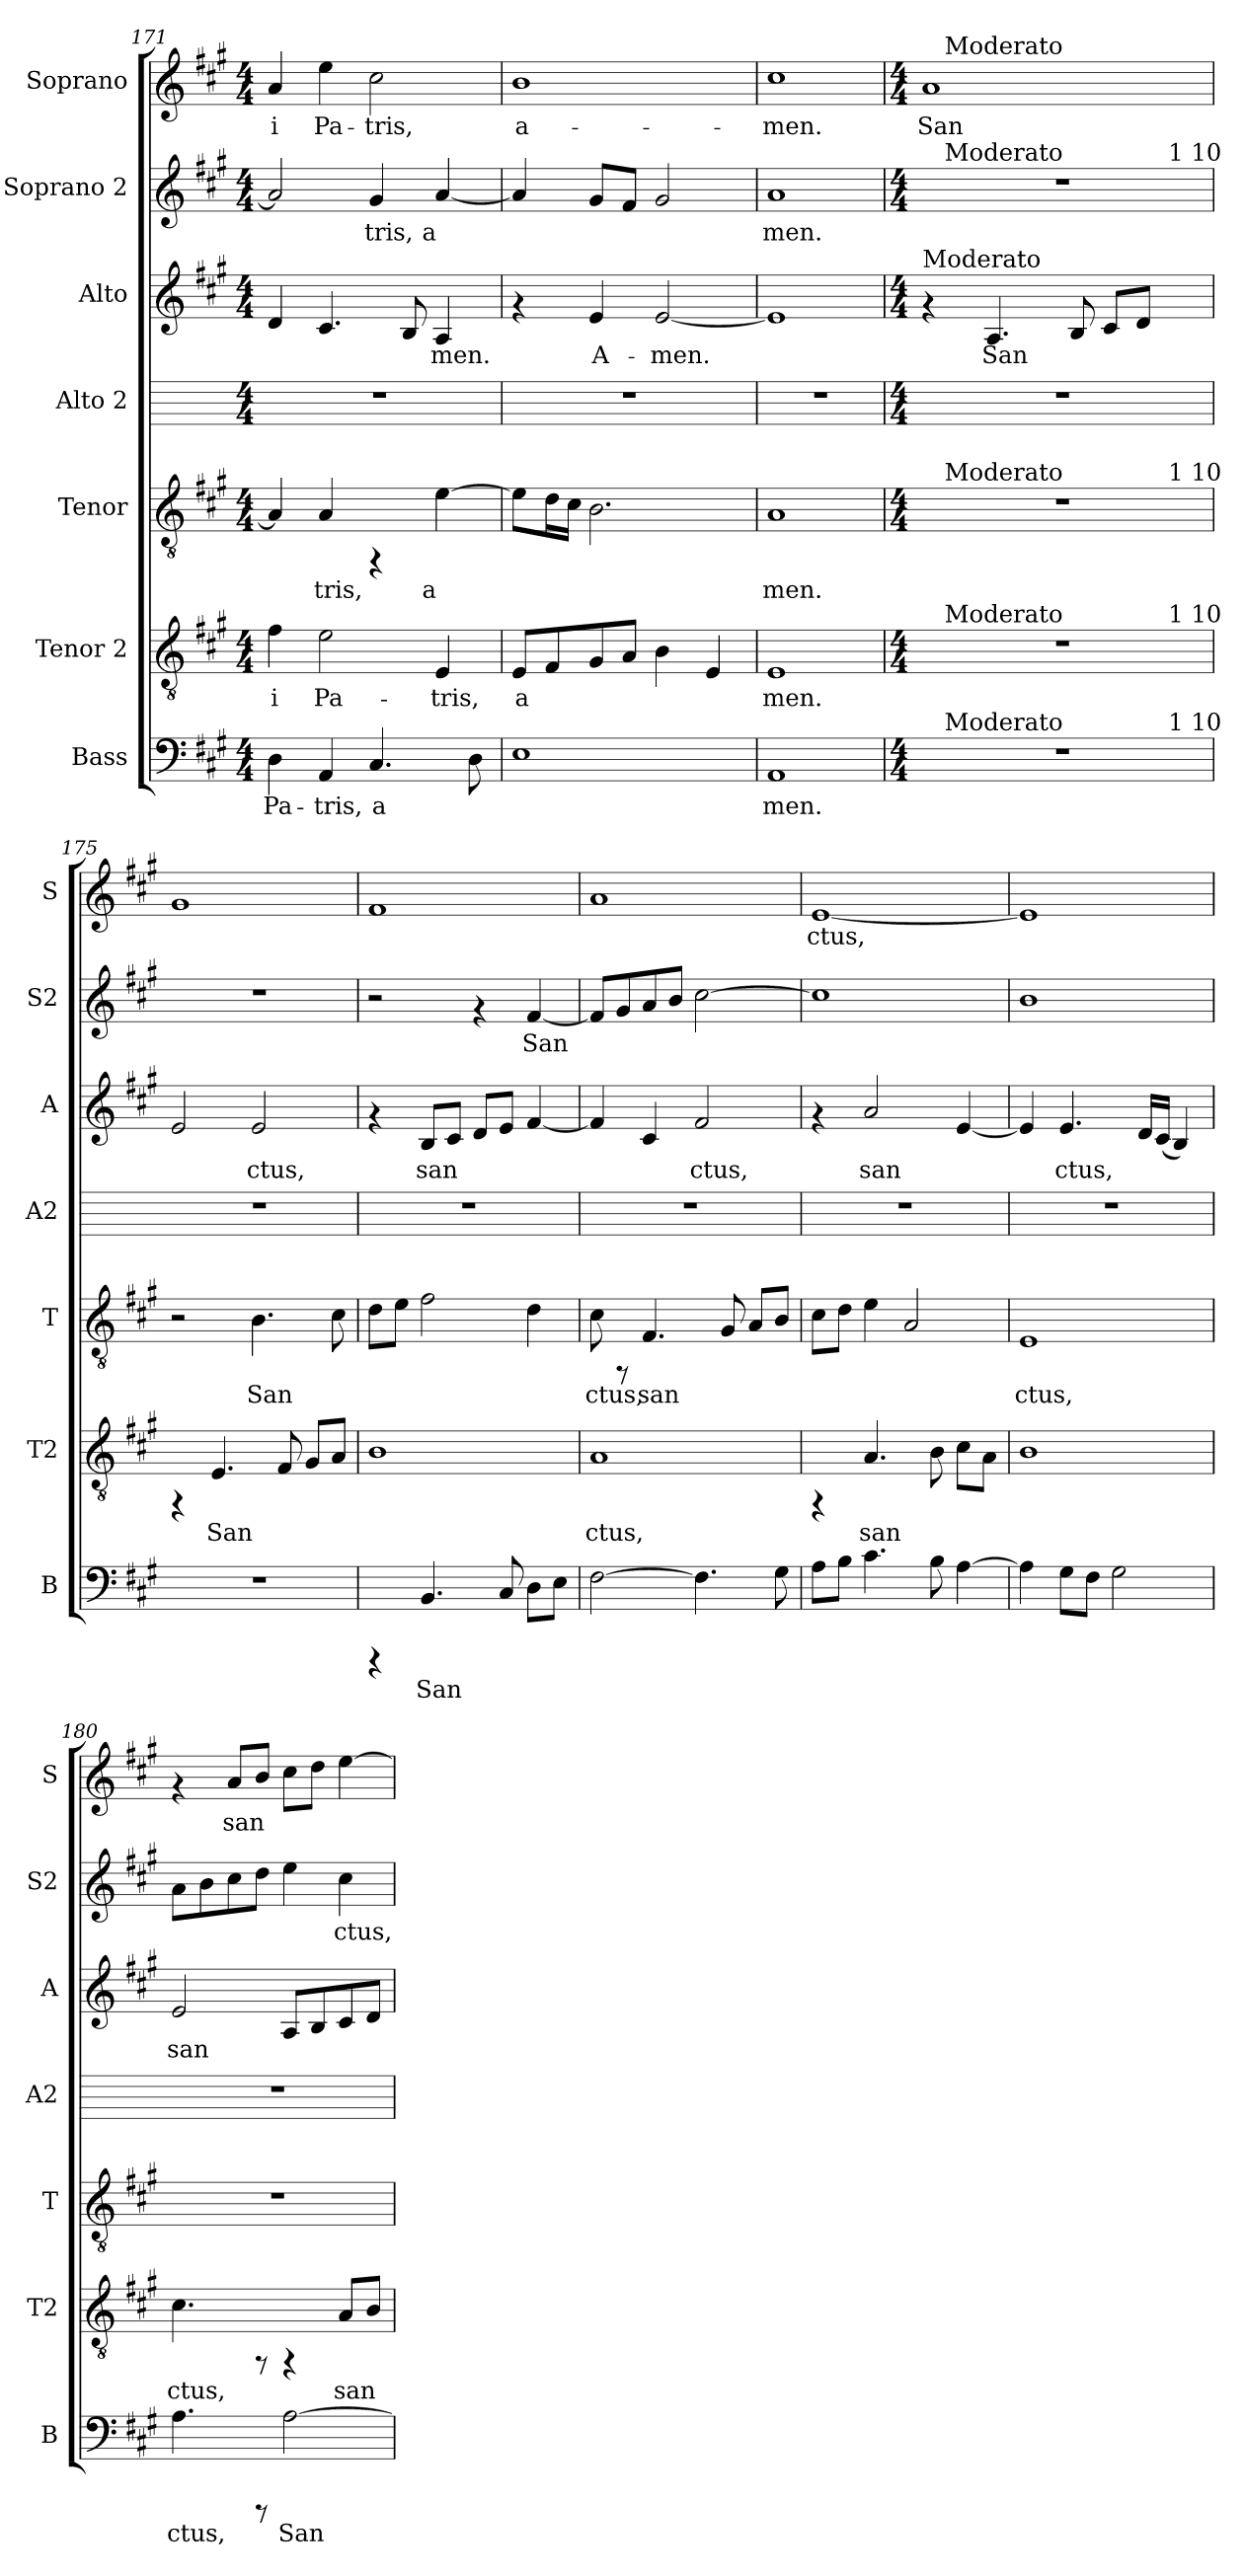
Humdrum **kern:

**kern	**text	**kern	**text	**kern	**text	**kern	**kern	**text	**kern	**text	**kern	**text
*part7	*part7	*part6	*part6	*part5	*part5	*part4	*part3	*part3	*part2	*part2	*part1	*part1
*staff7	*staff7	*staff6	*staff6	*staff5	*staff5	*staff4	*staff3	*staff3	*staff2	*staff2	*staff1	*staff1
*I"Bass	*	*I"Tenor 2	*	*I"Tenor	*	*I"Alto 2	*I"Alto	*	*I"Soprano 2	*	*I"Soprano	*
*I'B	*	*I'T2	*	*I'T	*	*I'A2	*I'A	*	*I'S2	*	*I'S	*
*clefF4	*	*clefGv2	*	*clefGv2	*	*	*clefG2	*	*clefG2	*	*clefG2	*
*k[f#c#g#]	*	*k[f#c#g#]	*	*k[f#c#g#]	*	*k[]	*k[f#c#g#]	*	*k[f#c#g#]	*	*k[f#c#g#]	*
*A:	*	*A:	*	*A:	*	*C:	*A:	*	*A:	*	*A:	*
*M4/4	*	*M4/4	*	*M4/4	*	*M4/4	*M4/4	*	*M4/4	*	*M4/4	*
=171	=171	=171	=171	=171	=171	=171	=171	=171	=171	=171	=171	=171
!	!LO:LY:b:cj	!	!LO:LY:b:cj	!	!LO:LY:b:cj	!	!	!LO:LY:b:cj	!	!LO:LY:b:cj	!	!LO:LY:b:cj
4D\	Pa-	4f#\	-i	4A/]	--	1r	4d/	--	2a/]	--	4a/	-i
!	!LO:LY:b:cj	!	!LO:LY:b:cj	!	!LO:LY:b:cj	!	!	!LO:LY:b:cj	!	!	!	!LO:LY:b:cj
4AA/	-tris,	2e\	Pa-	4A/	-tris,	.	4.c#/	--	.	.	4ee\	Pa-
!	!LO:LY:b:cj	!	!	!	!	!	!	!	!	!LO:LY:b:cj	!	!LO:LY:b:cj
4.C#/	a-	.	.	4rFF	.	.	.	.	4g#/	-tris,	2cc#\	-tris,
!	!	!	!	!	!	!	!	!LO:LY:b:cj	!	!	!	!
.	.	.	.	.	.	.	8B/	--	.	.	.	.
!	!	!	!LO:LY:b:cj	!	!LO:LY:b:cj	!	!	!LO:LY:b:cj	!	!LO:LY:b:cj	!	!
.	.	4E/	-tris,	[>4e\	a-	.	4A/	-men.	[<4a/	a-	.	.
!	!LO:LY:b:cj	!	!	!	!	!	!	!	!	!	!	!
8D\	--	.	.	.	.	.	.	.	.	.	.	.
=172	=172	=172	=172	=172	=172	=172	=172	=172	=172	=172	=172	=172
!	!LO:LY:b:cj	!	!LO:LY:b:cj	!	!LO:LY:b:cj	!	!	!	!	!LO:LY:b:cj	!	!LO:LY:b:cj
1E	--	8E/L	a-	8e\L]	--	1r	4rf	.	4a/]	--	1b	a-
!	!	!	!LO:LY:b:cj	!	!LO:LY:b:cj	!	!	!	!	!	!	!
.	.	8F#/	--	16d\	--	.	.	.	.	.	.	.
!	!	!	!	!	!LO:LY:b:cj	!	!	!	!	!	!	!
.	.	.	.	16c#\J	--	.	.	.	.	.	.	.
!	!	!	!LO:LY:b:cj	!	!LO:LY:b:cj	!	!	!LO:LY:b:cj	!	!LO:LY:b:cj	!	!
.	.	8G#/	--	2.B\	--	.	4e/	A-	8g#/L	--	.	.
!	!	!	!LO:LY:b:cj	!	!	!	!	!	!	!LO:LY:b:cj	!	!
.	.	8A/J	--	.	.	.	.	.	8f#/J	--	.	.
!	!	!	!LO:LY:b:cj	!	!	!	!	!LO:LY:b:cj	!	!LO:LY:b:cj	!	!
.	.	4B\	--	.	.	.	[<2e/	-men.	2g#/	--	.	.
!	!	!	!LO:LY:b:cj	!	!	!	!	!	!	!	!	!
.	.	4E/	--	.	.	.	.	.	.	.	.	.
=173	=173	=173	=173	=173	=173	=173	=173	=173	=173	=173	=173	=173
!	!LO:LY:b:cj	!	!LO:LY:b:cj	!	!LO:LY:b:cj	!	!	!LO:LY:b:cj	!	!LO:LY:b:cj	!	!LO:LY:b:cj
1AA	-men.	1E	-men.	1A	-men.	1r	1e]	.	1a	-men.	1cc#	-men.
!!LO:PB:g=z
=174!	=174!	=174!	=174!	=174!	=174!	=174!	=174!	=174!	=174!	=174!	=174!	=174!
*M4/4	*	*M4/4	*	*M4/4	*	*M4/4	*M4/4	*	*M4/4	*	*M4/4	*
!	!	!	!	!	!	!	!LO:TX:a:t=Moderato	!	!	!	!	!
!	!	!	!	!	!	!	!	!	!	!	!	!LO:LY:b:cj
*^	*	*^	*	*^	*	*	*	*	*^	*	*^	*
*	*^	*	*	*^	*	*	*^	*	*	*	*	*	*^	*	*	*	*
1r	16ryy	2ryy	.	1r	16ryy	2ryy	.	1r	16ryy	2ryy	.	1r	4rf	.	1r	16ryy	2ryy	.	1a	16ryy	San-
!	!	!	!	!	!	!	!	!	!	!	!	!	!	!	!	!	!	!	!	!LO:TX:a:t=Moderato	!
!	!	!	!	!	!	!	!	!	!	!	!	!	!	!	!	!LO:TX:a:t=Moderato	!	!	!	!	!
!	!	!	!	!	!	!	!	!	!LO:TX:a:t=Moderato	!	!	!	!	!	!	!	!	!	!	!	!
!	!	!	!	!	!LO:TX:a:t=Moderato	!	!	!	!	!	!	!	!	!	!	!	!	!	!	!	!
!	!LO:TX:a:t=Moderato	!	!	!	!	!	!	!	!	!	!	!	!	!	!	!	!	!	!	!	!
.	2...ryy	.	.	.	2...ryy	.	.	.	2...ryy	.	.	.	.	.	.	2...ryy	.	.	.	2...ryy	.
!	!	!	!	!	!	!	!	!	!	!	!	!	!	!LO:LY:b:cj	!	!	!	!	!	!	!
.	.	.	.	.	.	.	.	.	.	.	.	.	4.A/	San-	.	.	.	.	.	.	.
.	.	4ryy	.	.	.	4ryy	.	.	.	4ryy	.	.	.	.	.	.	4ryy	.	.	.	.
!	!	!	!	!	!	!	!	!	!	!	!	!	!	!LO:LY:b:cj	!	!	!	!	!	!	!
.	.	.	.	.	.	.	.	.	.	.	.	.	8B/	--	.	.	.	.	.	.	.
!	!	!	!	!	!	!	!	!	!	!	!	!	!	!LO:LY:b:cj	!	!	!	!	!	!	!
.	.	8ryy	.	.	.	8ryy	.	.	.	8ryy	.	.	8c#/L	--	.	.	8ryy	.	.	.	.
!	!	!	!	!	!	!	!	!	!	!	!	!	!	!LO:LY:b:cj	!	!	!	!	!	!	!
.	.	16ryy	.	.	.	16ryy	.	.	.	16ryy	.	.	8d>/J	--	.	.	16ryy	.	.	.	.
.	.	64ryy	.	.	.	64ryy	.	.	.	64ryy	.	.	.	.	.	.	64ryy	.	.	.	.
!	!	!	!	!	!	!	!	!	!	!	!	!	!	!	!	!	!LO:TX:a:t=1 10	!	!	!	!
!	!	!	!	!	!	!	!	!	!	!LO:TX:a:t=1 10	!	!	!	!	!	!	!	!	!	!	!
!	!	!	!	!	!	!LO:TX:a:t=1 10	!	!	!	!	!	!	!	!	!	!	!	!	!	!	!
!	!	!LO:TX:a:t=1 10	!	!	!	!	!	!	!	!	!	!	!	!	!	!	!	!	!	!	!
.	.	32.ryy	.	.	.	32.ryy	.	.	.	32.ryy	.	.	.	.	.	.	32.ryy	.	.	.	.
=175	=175	=175	=175	=175	=175	=175	=175	=175	=175	=175	=175	=175	=175	=175	=175	=175	=175	=175	=175	=175	=175
!	!	!	!	!	!	!	!	!	!	!	!	!	!	!LO:LY:b:cj	!	!	!	!	!	!	!LO:LY:b:cj
*v	*v	*v	*	*	*	*	*	*v	*v	*v	*	*	*	*	*v	*v	*v	*	*v	*v	*
*	*	*v	*v	*v	*	*	*	*	*	*	*	*	*	*
1r	.	4rFF	.	2r	.	1r	2e/	--	1r	.	1g#	--
!	!	!	!LO:LY:b:cj	!	!	!	!	!	!	!	!	!
.	.	4.E/	San-	.	.	.	.	.	.	.	.	.
!	!	!	!	!	!LO:LY:b:cj	!	!	!LO:LY:b:cj	!	!	!	!
.	.	.	.	4.B\	San-	.	2e/	-ctus,	.	.	.	.
!	!	!	!LO:LY:b:cj	!	!	!	!	!	!	!	!	!
.	.	8F#/	--	.	.	.	.	.	.	.	.	.
!	!	!	!LO:LY:b:cj	!	!	!	!	!	!	!	!	!
.	.	8G#/L	--	.	.	.	.	.	.	.	.	.
!	!	!	!LO:LY:b:cj	!	!LO:LY:b:cj	!	!	!	!	!	!	!
.	.	8A/J	--	8c#\	--	.	.	.	.	.	.	.
=176	=176	=176	=176	=176	=176	=176	=176	=176	=176	=176	=176	=176
!	!	!	!LO:LY:b:cj	!	!LO:LY:b:cj	!	!	!	!	!	!	!LO:LY:b:cj
4rCCC	.	1B	--	8d\L	--	1r	4rf	.	2r	.	1f#	--
!	!	!	!	!	!LO:LY:b:cj	!	!	!	!	!	!	!
.	.	.	.	8e\J	--	.	.	.	.	.	.	.
!	!LO:LY:b:cj	!	!	!	!LO:LY:b:cj	!	!	!LO:LY:b:cj	!	!	!	!
4.BB/	San-	.	.	2f#\	--	.	8B/L	san-	.	.	.	.
!	!	!	!	!	!	!	!	!LO:LY:b:cj	!	!	!	!
.	.	.	.	.	.	.	8c#/J	--	.	.	.	.
!	!	!	!	!	!	!	!	!LO:LY:b:cj	!	!	!	!
.	.	.	.	.	.	.	8d/L	--	4rf	.	.	.
!	!LO:LY:b:cj	!	!	!	!	!	!	!LO:LY:b:cj	!	!	!	!
8C#/	--	.	.	.	.	.	8e/J	--	.	.	.	.
!	!LO:LY:b:cj	!	!	!	!LO:LY:b:cj	!	!	!LO:LY:b:cj	!	!LO:LY:b:cj	!	!
8D\L	--	.	.	4d\	--	.	[<4f#/	--	[<4f#/	San-	.	.
!	!LO:LY:b:cj	!	!	!	!	!	!	!	!	!	!	!
8E\J	--	.	.	.	.	.	.	.	.	.	.	.
=177	=177	=177	=177	=177	=177	=177	=177	=177	=177	=177	=177	=177
!	!LO:LY:b:cj	!	!LO:LY:b:cj	!	!LO:LY:b:cj	!	!	!LO:LY:b:cj	!	!LO:LY:b:cj	!	!LO:LY:b:cj
[>2F#\	--	1A	-ctus,	8c#\	-ctus,	1r	4f#/]	--	8f#/L]	--	1a	--
!	!	!	!	!	!	!	!	!	!	!LO:LY:b:cj	!	!
.	.	.	.	8rFF	.	.	.	.	8g#/	--	.	.
!	!	!	!	!	!LO:LY:b:cj	!	!	!LO:LY:b:cj	!	!LO:LY:b:cj	!	!
.	.	.	.	4.F#/	san-	.	4c#/	--	8a/	--	.	.
!	!	!	!	!	!	!	!	!	!	!LO:LY:b:cj	!	!
.	.	.	.	.	.	.	.	.	8b/J	--	.	.
!	!LO:LY:b:cj	!	!	!	!	!	!	!LO:LY:b:cj	!	!LO:LY:b:cj	!	!
4.F#\]	--	.	.	.	.	.	2f#/	-ctus,	[>2cc#\	--	.	.
!	!	!	!	!	!LO:LY:b:cj	!	!	!	!	!	!	!
.	.	.	.	8G#/	--	.	.	.	.	.	.	.
!	!	!	!	!	!LO:LY:b:cj	!	!	!	!	!	!	!
.	.	.	.	8A/L	--	.	.	.	.	.	.	.
!	!LO:LY:b:cj	!	!	!	!LO:LY:b:cj	!	!	!	!	!	!	!
8G#\	--	.	.	8B/J	--	.	.	.	.	.	.	.
=178	=178	=178	=178	=178	=178	=178	=178	=178	=178	=178	=178	=178
!	!LO:LY:b:cj	!	!	!	!LO:LY:b:cj	!	!	!	!	!LO:LY:b:cj	!	!LO:LY:b:cj
8A\L	--	4rFF	.	8c#\L	--	1r	4rf	.	1cc#]	--	[<1e	-ctus,
!	!LO:LY:b:cj	!	!	!	!LO:LY:b:cj	!	!	!	!	!	!	!
8B\J	--	.	.	8d\J	--	.	.	.	.	.	.	.
!	!LO:LY:b:cj	!	!LO:LY:b:cj	!	!LO:LY:b:cj	!	!	!LO:LY:b:cj	!	!	!	!
4.c#\	--	4.A/	san-	4e\	--	.	2a/	san-	.	.	.	.
!	!	!	!	!	!LO:LY:b:cj	!	!	!	!	!	!	!
.	.	.	.	2A/	--	.	.	.	.	.	.	.
!	!LO:LY:b:cj	!	!LO:LY:b:cj	!	!	!	!	!	!	!	!	!
8B\	--	8B\	--	.	.	.	.	.	.	.	.	.
!	!LO:LY:b:cj	!	!LO:LY:b:cj	!	!	!	!	!LO:LY:b:cj	!	!	!	!
[>4A\	--	8c#\L	--	.	.	.	[<4e/	--	.	.	.	.
!	!	!	!LO:LY:b:cj	!	!	!	!	!	!	!	!	!
.	.	8A\J	--	.	.	.	.	.	.	.	.	.
=179	=179	=179	=179	=179	=179	=179	=179	=179	=179	=179	=179	=179
!	!LO:LY:b:cj	!	!LO:LY:b:cj	!	!LO:LY:b:cj	!	!	!LO:LY:b:cj	!	!LO:LY:b:cj	!	!LO:LY:b:cj
4A\]	--	1B	--	1E	-ctus,	1r	4e/]	--	1b	--	1e]	.
!	!LO:LY:b:cj	!	!	!	!	!	!	!LO:LY:b:cj	!	!	!	!
8G#\L	--	.	.	.	.	.	4.e/	-ctus,	.	.	.	.
!	!LO:LY:b:cj	!	!	!	!	!	!	!	!	!	!	!
8F#\J	--	.	.	.	.	.	.	.	.	.	.	.
!	!LO:LY:b:cj	!	!	!	!	!	!	!	!	!	!	!
2G#\	--	.	.	.	.	.	.	.	.	.	.	.
!	!	!	!	!	!	!	!	!LO:LY:b:cj	!	!	!	!
.	.	.	.	.	.	.	16d/L	.	.	.	.	.
!	!	!	!	!	!	!	!	!LO:LY:b:cj	!	!	!	!
.	.	.	.	.	.	.	(>16c#/J	.	.	.	.	.
!	!	!	!	!	!	!	!	!LO:LY:b:cj	!	!	!	!
.	.	.	.	.	.	.	4B/)	.	.	.	.	.
!!LO:LB:g=z
=180	=180	=180	=180	=180	=180	=180	=180	=180	=180	=180	=180	=180
!	!LO:LY:b:cj	!	!LO:LY:b:cj	!	!	!	!	!LO:LY:b:cj	!	!LO:LY:b:cj	!	!
4.A\	-ctus,	4.c#\	-ctus,	1r	.	1r	2e/	san-	8a\L	--	4rf	.
!	!	!	!	!	!	!	!	!	!	!LO:LY:b:cj	!	!
.	.	.	.	.	.	.	.	.	8b\	--	.	.
!	!	!	!	!	!	!	!	!	!	!LO:LY:b:cj	!	!LO:LY:b:cj
.	.	.	.	.	.	.	.	.	8cc#\	--	8a/L	san-
!	!	!	!	!	!	!	!	!	!	!LO:LY:b:cj	!	!LO:LY:b:cj
8rCCC	.	8rFF	.	.	.	.	.	.	8dd\J	--	8b/J	--
!	!LO:LY:b:cj	!	!	!	!	!	!	!LO:LY:b:cj	!	!LO:LY:b:cj	!	!LO:LY:b:cj
[>2A\	San-	4rFF	.	.	.	.	8A/L	--	4ee\	--	8cc#\L	--
!	!	!	!	!	!	!	!	!LO:LY:b:cj	!	!	!	!LO:LY:b:cj
.	.	.	.	.	.	.	8B/	--	.	.	8dd\J	--
!	!	!	!LO:LY:b:cj	!	!	!	!	!LO:LY:b:cj	!	!LO:LY:b:cj	!	!LO:LY:b:cj
.	.	8A/L	san-	.	.	.	8c#/	--	4cc#\	-ctus,	[>4ee\	--
!	!	!	!LO:LY:b:cj	!	!	!	!	!LO:LY:b:cj	!	!	!	!
.	.	8B/J	--	.	.	.	8d/J	--	.	.	.	.
=	=	=	=	=	=	=	=	=	=	=	=	=
*-	*-	*-	*-	*-	*-	*-	*-	*-	*-	*-	*-	*-
